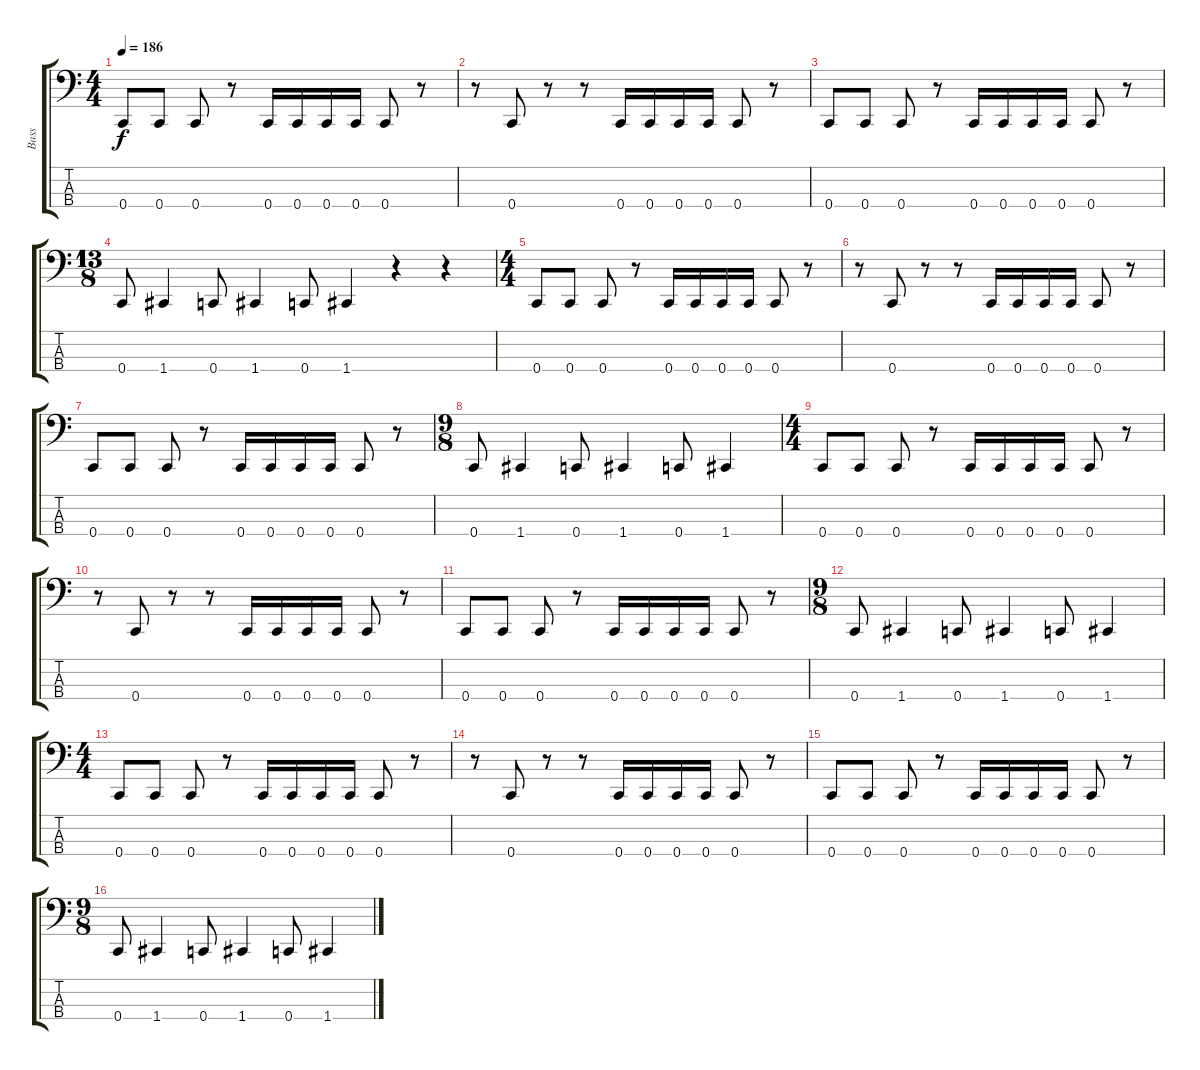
\track ("Bass" "Bass") {instrument electricbasspick bank 255}
\staff {score tabs}
\tuning (F2 C2 G1 C1) {hide}
\ts (4 4)
\tempo 186
\clef f4
\ks c
0.4.8{dy f} 0.4.8 0.4.8 r.8 0.4.16 0.4.16 0.4.16 0.4.16 0.4.8 r.8 |
r.8 0.4.8 r.8 r.8 0.4.16 0.4.16 0.4.16 0.4.16 0.4.8 r.8 |
0.4.8 0.4.8 0.4.8 r.8 0.4.16 0.4.16 0.4.16 0.4.16 0.4.8 r.8 |
\ts (13 8)
0.4.8 1.4.4 0.4.8 1.4.4 0.4.8 1.4.4 r.4 r.4 |
\ts (4 4)
0.4.8 0.4.8 0.4.8 r.8 0.4.16 0.4.16 0.4.16 0.4.16 0.4.8 r.8 |
r.8 0.4.8 r.8 r.8 0.4.16 0.4.16 0.4.16 0.4.16 0.4.8 r.8 |
0.4.8 0.4.8 0.4.8 r.8 0.4.16 0.4.16 0.4.16 0.4.16 0.4.8 r.8 |
\ts (9 8)
0.4.8 1.4.4 0.4.8 1.4.4 0.4.8 1.4.4 |
\ts (4 4)
0.4.8 0.4.8 0.4.8 r.8 0.4.16 0.4.16 0.4.16 0.4.16 0.4.8 r.8 |
r.8 0.4.8 r.8 r.8 0.4.16 0.4.16 0.4.16 0.4.16 0.4.8 r.8 |
0.4.8 0.4.8 0.4.8 r.8 0.4.16 0.4.16 0.4.16 0.4.16 0.4.8 r.8 |
\ts (9 8)
0.4.8 1.4.4 0.4.8 1.4.4 0.4.8 1.4.4 |
\ts (4 4)
0.4.8 0.4.8 0.4.8 r.8 0.4.16 0.4.16 0.4.16 0.4.16 0.4.8 r.8 |
r.8 0.4.8 r.8 r.8 0.4.16 0.4.16 0.4.16 0.4.16 0.4.8 r.8 |
0.4.8 0.4.8 0.4.8 r.8 0.4.16 0.4.16 0.4.16 0.4.16 0.4.8 r.8 |
\ts (9 8)
0.4.8 1.4.4 0.4.8 1.4.4 0.4.8 1.4.4
